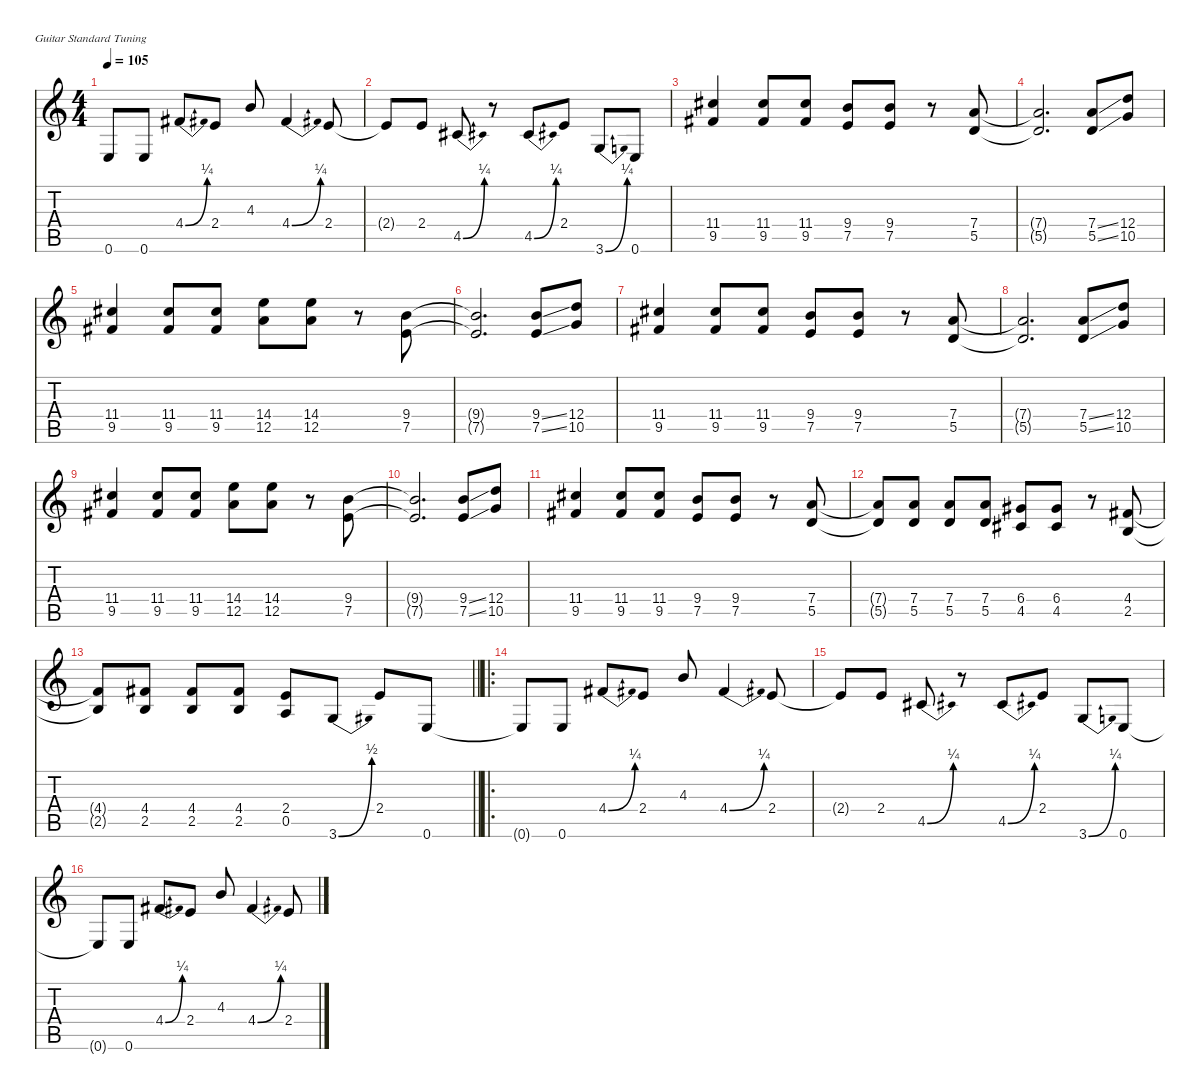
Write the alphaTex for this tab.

\defaultSystemsLayout 4
\hideDynamics
\bracketExtendMode nobrackets
\singleTrackTrackNamePolicy hidden
\multiTrackTrackNamePolicy hidden
\otherSystemsTrackNameOrientation horizontal
\track ("Page" "dist.guit.") {defaultSystemsLayout 4 mute instrument distortionguitar}
\staff {score tabs}
\tuning (E4 B3 G3 D3 A2 E2)
\ts (4 4)
\tempo 105
\clef g2
\ks c
0.6{t}.8{dy f beam Up} 0.6.8{beam Up} 4.4{be (bend 0 0 15 1) acc #}.8{beam Up} 2.4.8{beam Up} 4.3.8{beam Up} 4.4{be (bend 0 0 60 1) acc #}.4{beam Up} 2.4.8{beam Up} |
2.4{t}.8{beam Up} 2.4.8{beam Up} 4.5{be (bend 0 0 15 1) acc #}.8{beam Up} r.8{beam Up} 4.5{be (bend 0 0 15 1) acc #}.8{beam Up} 2.4.8{beam Up} 3.6{be (bend 0 0 30 1)}.8{beam Up} 0.6.8{beam Up} |
(11.4{acc #} 9.5{acc #}).4{beam Up} (11.4{acc #} 9.5{acc #}).8{beam Up} (11.4{acc #} 9.5{acc #}).8{beam Up} (9.4 7.5).8{beam Up} (9.4 7.5).8{beam Up} r.8{beam Up} (7.4 5.5).8{beam Up} |
(7.4{t} 5.5{t}).2{d beam Up} (7.4{ss} 5.5{ss}).8{beam Up} (12.4 10.5).8{beam Up} |
(11.4{acc #} 9.5{acc #}).4{beam Up} (11.4{acc #} 9.5{acc #}).8{beam Up} (11.4{acc #} 9.5{acc #}).8{beam Up} (14.4 12.5).8{beam Down} (14.4 12.5).8{beam Down} r.8{beam Down} (9.4 7.5).8{beam Up} |
(9.4{t} 7.5{t}).2{d beam Up} (9.4{ss} 7.5{ss}).8{beam Up} (12.4 10.5).8{beam Up} |
(11.4{acc #} 9.5{acc #}).4{beam Up} (11.4{acc #} 9.5{acc #}).8{beam Up} (11.4{acc #} 9.5{acc #}).8{beam Up} (9.4 7.5).8{beam Up} (9.4 7.5).8{beam Up} r.8{beam Up} (7.4 5.5).8{beam Up} |
(7.4{t} 5.5{t}).2{d beam Up} (7.4{ss} 5.5{ss}).8{beam Up} (12.4 10.5).8{beam Up} |
(11.4{acc #} 9.5{acc #}).4{beam Up} (11.4{acc #} 9.5{acc #}).8{beam Up} (11.4{acc #} 9.5{acc #}).8{beam Up} (14.4 12.5).8{beam Down} (14.4 12.5).8{beam Down} r.8{beam Down} (9.4 7.5).8{beam Up} |
(9.4{t} 7.5{t}).2{d beam Up} (9.4{ss} 7.5{ss}).8{beam Up} (12.4 10.5).8{beam Up} |
(11.4{acc #} 9.5{acc #}).4{beam Up} (11.4{acc #} 9.5{acc #}).8{beam Up} (11.4{acc #} 9.5{acc #}).8{beam Up} (9.4 7.5).8{beam Up} (9.4 7.5).8{beam Up} r.8{beam Up} (7.4 5.5).8{beam Up} |
(7.4{t} 5.5{t}).8{beam Up} (7.4 5.5).8{beam Up} (7.4 5.5).8{beam Up} (7.4 5.5).8{beam Up} (6.4{acc #} 4.5{acc #}).8{beam Up} (6.4{acc #} 4.5{acc #}).8{beam Up} r.8{beam Up} (4.4{acc #} 2.5).8{beam Up} |
\barLineRight lightlight
(4.4{t acc #} 2.5{t}).8{beam Up} (4.4{acc #} 2.5).8{beam Up} (4.4{acc #} 2.5).8{beam Up} (4.4{acc #} 2.5).8{beam Up} (2.4 0.5).8{beam Up} 3.6{be (bend 0 0 30 2)}.8{beam Up} 2.4.8{beam Up} 0.6.8{beam Up} |
\ro
0.6{t}.8{beam Up} 0.6.8{beam Up} 4.4{be (bend 0 0 15 1) acc #}.8{beam Up} 2.4.8{beam Up} 4.3.8{beam Up} 4.4{be (bend 0 0 30 1) acc #}.4{beam Up} 2.4.8{beam Up} |
2.4{t}.8{beam Up} 2.4.8{beam Up} 4.5{be (bend 0 0 30 1) acc #}.8{beam Up} r.8{beam Up} 4.5{be (bend 0 0 15 1) acc #}.8{beam Up} 2.4.8{beam Up} 3.6{be (bend 0 0 30 1)}.8{beam Up} 0.6.8{beam Up} |
0.6{t}.8{beam Up} 0.6.8{beam Up} 4.4{be (bend 0 0 15 1) acc #}.8{beam Up} 2.4.8{beam Up} 4.3.8{beam Up} 4.4{be (bend 0 0 30 1) acc #}.4{beam Up} 2.4.8{beam Up}
